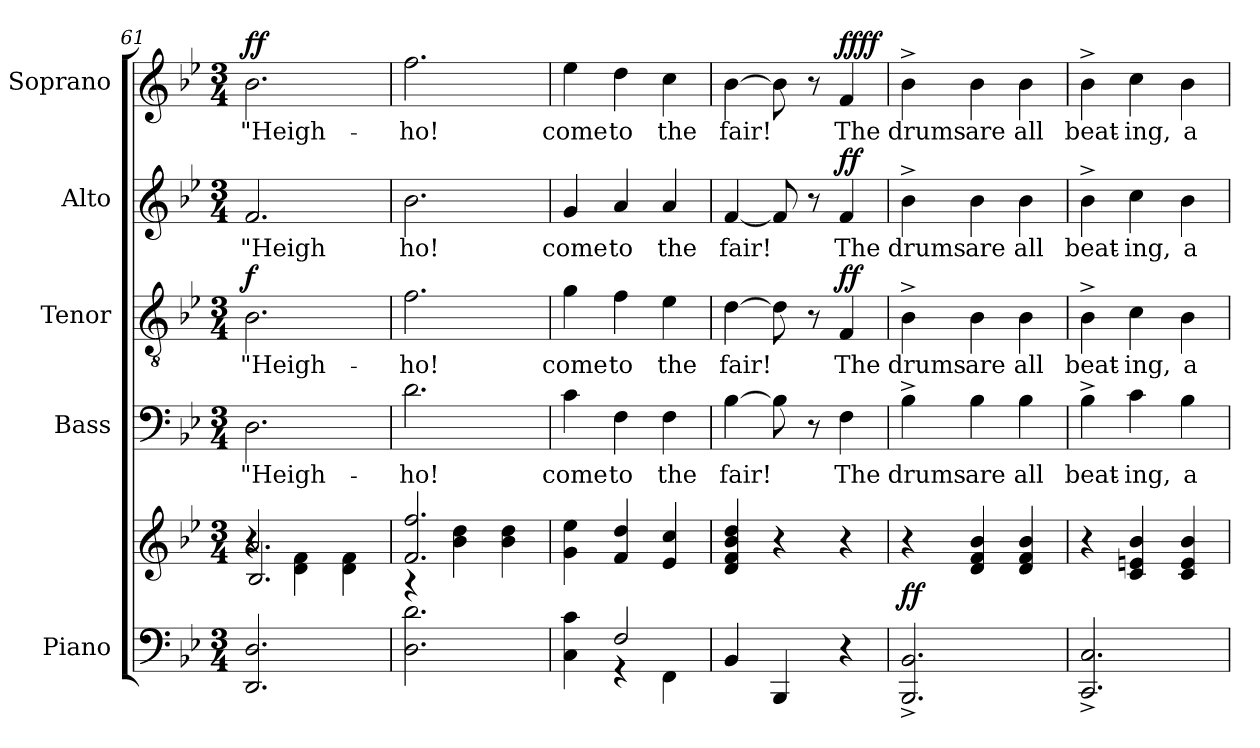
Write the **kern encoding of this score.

**kern	**kern	**dynam	**kern	**text	**kern	**text	**dynam	**kern	**text	**dynam	**kern	**text	**dynam
*part5	*part5	*part5	*part4	*part4	*part3	*part3	*part3	*part2	*part2	*part2	*part1	*part1	*part1
*staff6	*staff5	*staff5/6	*staff4	*staff4	*staff3	*staff3	*staff3	*staff2	*staff2	*staff2	*staff1	*staff1	*staff1
*I"Piano	*	*	*I"Bass	*	*I"Tenor	*	*	*I"Alto	*	*	*I"Soprano	*	*
*I'Pno.	*	*	*I'B.	*	*I'T.	*	*	*I'A.	*	*	*I'S.	*	*
*clefF4	*clefG2	*	*clefF4	*	*clefGv2	*	*	*clefG2	*	*	*clefG2	*	*
*	*	*	*	*	*ITrd7c12	*	*	*	*	*	*	*	*
*k[b-e-]	*k[b-e-]	*	*k[b-e-]	*	*k[b-e-]	*	*	*k[b-e-]	*	*	*k[b-e-]	*	*
*B-:	*B-:	*	*B-:	*	*B-:	*	*	*B-:	*	*	*B-:	*	*
*M3/4	*M3/4	*	*M3/4	*	*M3/4	*	*	*M3/4	*	*	*M3/4	*	*
=61	=61	=61	=61	=61	=61	=61	=61	=61	=61	=61	=61	=61	=61
*	*^	*	*	*	*	*	*	*	*	*	*	*	*
*	*	*^	*	*	*	*	*	*	*	*	*	*	*	*
!	!	!	!	!	!	!LO:LY:b:color=#000000	!	!	!	!	!	!	!	!	!
!	!	!	!	!	!	!	!	!LO:LY:b:color=#000000	!	!	!	!	!	!	!
!	!	!	!	!	!	!	!	!	!	!	!LO:LY:b:color=#000000	!	!	!	!
!	!	!	!	!	!	!	!	!	!	!	!	!	!	!LO:LY:b:color=#000000	!
2.DDi/ 2.Di	2.ai/	4r	2.B-i/	.	2.Di\	"Heigh-	2.BB-i\	"Heigh-	f	2.fi/	"Heigh	.	2.b-i\	"Heigh-	f f
.	.	4di\ 4fi	.	.	.	.	.	.	.	.	.	.	.	.	.
.	.	4di\ 4fi	.	.	.	.	.	.	.	.	.	.	.	.	.
*	*	*v	*v	*	*	*	*	*	*	*	*	*	*	*	*
=62	=62	=62	=62	=62	=62	=62	=62	=62	=62	=62	=62	=62	=62	=62
!	!	!	!	!	!LO:LY:b:color=#000000	!	!	!	!	!	!	!	!	!
!	!	!	!	!	!	!	!LO:LY:b:color=#000000	!	!	!	!	!	!	!
!	!	!	!	!	!	!	!	!	!	!LO:LY:b:color=#000000	!	!	!	!
!	!	!	!	!	!	!	!	!	!	!	!	!	!LO:LY:b:color=#000000	!
2.Di\ 2.di	2.fi/ 2.ffi	4r	.	2.di\	-ho!	2.Fi\	-ho!	.	2.b-i\	ho!	.	2.ffi\	-ho!	.
.	.	4b-i\ 4ddi	.	.	.	.	.	.	.	.	.	.	.	.
.	.	4b-i\ 4ddi	.	.	.	.	.	.	.	.	.	.	.	.
*	*v	*v	*	*	*	*	*	*	*	*	*	*	*	*
=63	=63	=63	=63	=63	=63	=63	=63	=63	=63	=63	=63	=63	=63
*^	*	*	*	*	*	*	*	*	*	*	*	*	*
*	*	*^	*	*	*	*	*	*	*	*	*	*	*	*
!	!	!	!	!	!	!LO:LY:b:color=#000000	!	!	!	!	!	!	!	!	!
*	*	*v	*v	*	*	*	*	*	*	*	*	*	*	*	*
*	*	*^	*	*	*	*	*	*	*	*	*	*	*	*
!	!	!	!	!	!	!	!	!LO:LY:b:color=#000000	!	!	!	!	!	!	!
*	*	*v	*v	*	*	*	*	*	*	*	*	*	*	*	*
*	*	*^	*	*	*	*	*	*	*	*	*	*	*	*
!	!	!	!	!	!	!	!	!	!	!	!LO:LY:b:color=#000000	!	!	!	!
*	*	*v	*v	*	*	*	*	*	*	*	*	*	*	*	*
*	*	*^	*	*	*	*	*	*	*	*	*	*	*	*
!	!	!	!	!	!	!	!	!	!	!	!	!	!	!LO:LY:b:color=#000000	!
*	*	*v	*v	*	*	*	*	*	*	*	*	*	*	*	*
4ryy	4Ci\ 4ci	4gi\ 4ee-i	.	4ci\	come	4Gi\	come	.	4gi/	come	.	4ee-i\	come	.
!	!	!	!	!	!LO:LY:b:color=#000000	!	!	!	!	!	!	!	!	!
!	!	!	!	!	!	!	!LO:LY:b:color=#000000	!	!	!	!	!	!	!
!	!	!	!	!	!	!	!	!	!	!LO:LY:b:color=#000000	!	!	!	!
!	!	!	!	!	!	!	!	!	!	!	!	!	!LO:LY:b:color=#000000	!
2Fi/	4r	4fi/ 4ddi	.	4Fi\	to	4Fi\	to	.	4ai/	to	.	4ddi\	to	.
!	!	!	!	!	!LO:LY:b:color=#000000	!	!	!	!	!	!	!	!	!
!	!	!	!	!	!	!	!LO:LY:b:color=#000000	!	!	!	!	!	!	!
!	!	!	!	!	!	!	!	!	!	!LO:LY:b:color=#000000	!	!	!	!
!	!	!	!	!	!	!	!	!	!	!	!	!	!LO:LY:b:color=#000000	!
.	4FFi\	4e-i/ 4cci	.	4Fi\	the	4E-i\	the	.	4ai/	the	.	4cci\	the	.
*v	*v	*	*	*	*	*	*	*	*	*	*	*	*	*
!!LO:PB:g=z
=64	=64	=64	=64	=64	=64	=64	=64	=64	=64	=64	=64	=64	=64
*^	*	*	*	*	*	*	*	*	*	*	*	*	*
!	!	!	!	!	!LO:LY:b:color=#000000	!	!	!	!	!	!	!	!	!
*v	*v	*	*	*	*	*	*	*	*	*	*	*	*	*
*^	*	*	*	*	*	*	*	*	*	*	*	*	*
!	!	!	!	!	!	!	!LO:LY:b:color=#000000	!	!	!	!	!	!	!
*v	*v	*	*	*	*	*	*	*	*	*	*	*	*	*
*^	*	*	*	*	*	*	*	*	*	*	*	*	*
!	!	!	!	!	!	!	!	!	!	!LO:LY:b:color=#000000	!	!	!	!
*v	*v	*	*	*	*	*	*	*	*	*	*	*	*	*
*^	*	*	*	*	*	*	*	*	*	*	*	*	*
!	!	!	!	!	!	!	!	!	!	!	!	!	!LO:LY:b:color=#000000	!
*v	*v	*	*	*	*	*	*	*	*	*	*	*	*	*
4BB-i/	4di/ 4fi 4b-i 4ddi	.	[>4B-i\	fair!	[>4Di\	fair!	.	[<4fi/	fair!	.	[>4b-i\	fair!	.
4BBB-i/	4r	.	8B-i\]	.	8Di\]	.	.	8fi/]	.	.	8b-i\]	.	.
.	.	.	8r	.	8r	.	.	8r	.	.	8r	.	.
!	!	!	!	!LO:LY:b:color=#000000	!	!	!	!	!	!	!	!	!
!	!	!	!	!	!	!LO:LY:b:color=#000000	!	!	!	!	!	!	!
!	!	!	!	!	!	!	!	!	!LO:LY:b:color=#000000	!	!	!	!
!	!	!	!	!	!	!	!	!	!	!	!	!LO:LY:b:color=#000000	!
4r	4r	.	4Fi\	The	4FFi/	The	ff	4fi/	The	ff	4fi/	The	ff ff
=65	=65	=65	=65	=65	=65	=65	=65	=65	=65	=65	=65	=65	=65
!	!	!	!	!LO:LY:b:color=#000000	!	!	!	!	!	!	!	!	!
!	!	!	!	!	!	!LO:LY:b:color=#000000	!	!	!	!	!	!	!
!	!	!	!	!	!	!	!	!	!LO:LY:b:color=#000000	!	!	!	!
!	!	!	!	!	!	!	!	!	!	!	!	!LO:LY:b:color=#000000	!
2.BBB-i/^ 2.BB-i^	4r	ff	4B-^i\	drums	4BB-^i\	drums	.	4b-^i\	drums	.	4b-^i\	drums	.
!	!	!	!	!LO:LY:b:color=#000000	!	!	!	!	!	!	!	!	!
!	!	!	!	!	!	!LO:LY:b:color=#000000	!	!	!	!	!	!	!
!	!	!	!	!	!	!	!	!	!LO:LY:b:color=#000000	!	!	!	!
!	!	!	!	!	!	!	!	!	!	!	!	!LO:LY:b:color=#000000	!
.	4di/ 4fi 4b-i	.	4B-i\	are	4BB-i\	are	.	4b-i\	are	.	4b-i\	are	.
!	!	!	!	!LO:LY:b:color=#000000	!	!	!	!	!	!	!	!	!
!	!	!	!	!	!	!LO:LY:b:color=#000000	!	!	!	!	!	!	!
!	!	!	!	!	!	!	!	!	!LO:LY:b:color=#000000	!	!	!	!
!	!	!	!	!	!	!	!	!	!	!	!	!LO:LY:b:color=#000000	!
.	4di/ 4fi 4b-i	.	4B-i\	all	4BB-i\	all	.	4b-i\	all	.	4b-i\	all	.
=66	=66	=66	=66	=66	=66	=66	=66	=66	=66	=66	=66	=66	=66
!	!	!	!	!LO:LY:b:color=#000000	!	!	!	!	!	!	!	!	!
!	!	!	!	!	!	!LO:LY:b:color=#000000	!	!	!	!	!	!	!
!	!	!	!	!	!	!	!	!	!LO:LY:b:color=#000000	!	!	!	!
!	!	!	!	!	!	!	!	!	!	!	!	!LO:LY:b:color=#000000	!
2.CCi/^ 2.Ci^	4r	.	4B-^i\	beat-	4BB-^i\	beat-	.	4b-^i\	beat-	.	4b-^i\	beat-	.
!	!	!	!	!LO:LY:b:color=#000000	!	!	!	!	!	!	!	!	!
!	!	!	!	!	!	!LO:LY:b:color=#000000	!	!	!	!	!	!	!
!	!	!	!	!	!	!	!	!	!LO:LY:b:color=#000000	!	!	!	!
!	!	!	!	!	!	!	!	!	!	!	!	!LO:LY:b:color=#000000	!
.	4ci/ 4eni 4b-i	.	4ci\	-ing,	4Ci\	-ing,	.	4cci\	-ing,	.	4cci\	-ing,	.
!	!	!	!	!LO:LY:b:color=#000000	!	!	!	!	!	!	!	!	!
!	!	!	!	!	!	!LO:LY:b:color=#000000	!	!	!	!	!	!	!
!	!	!	!	!	!	!	!	!	!LO:LY:b:color=#000000	!	!	!	!
!	!	!	!	!	!	!	!	!	!	!	!	!LO:LY:b:color=#000000	!
.	4ci/ 4ei 4b-i	.	4B-i\	a-	4BB-i\	a-	.	4b-i\	a-	.	4b-i\	a-	.
=	=	=	=	=	=	=	=	=	=	=	=	=	=
*-	*-	*-	*-	*-	*-	*-	*-	*-	*-	*-	*-	*-	*-
